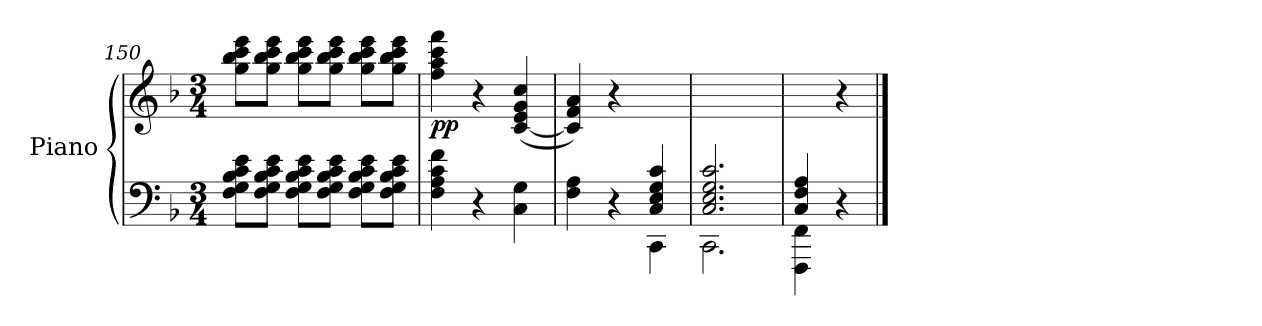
**kern	**kern	**dynam
*part1	*part1	*part1
*staff2	*staff1	*staff1/2
*I"Piano	*	*
*I'Pno	*	*
*clefF4	*clefG2	*
*k[b-]	*k[b-]	*
*M3/4	*M3/4	*
=150	=150	=150
8F\ 8G\ 8B-\ 8c\ 8e\L	8gg\ 8bb-\ 8ccc\ 8eee\L	.
8F\ 8G\ 8B-\ 8c\ 8e\J	8gg\ 8bb-\ 8ccc\ 8eee\J	.
8F\ 8G\ 8B-\ 8c\ 8e\L	8gg\ 8bb-\ 8ccc\ 8eee\L	.
8F\ 8G\ 8B-\ 8c\ 8e\J	8gg\ 8bb-\ 8ccc\ 8eee\J	.
8F\ 8G\ 8B-\ 8c\ 8e\L	8gg\ 8bb-\ 8ccc\ 8eee\L	.
8F\ 8G\ 8B-\ 8c\ 8e\J	8gg\ 8bb-\ 8ccc\ 8eee\J	.
!!LO:LB:g=z
=151	=151	=151
!	!	!LO:DY:b
4F\ 4A\ 4c\ 4f\	4ff\ 4aa\ 4ccc\ 4fff\	pp
4r	4r	.
4C\ 4G\	([4c/ 4e/ 4g/ 4cc/	.
=152	=152	=152
*^	*	*
2ryy	4F\ 4A\	4c/] 4f/ 4a/)	.
.	4r	4r	.
!	!	!	!LO:DY:b
4C/ 4E/ 4G/ 4c/	4CC\	4ryy	other-dynamics
=153	=153	=153	=153
2.C/ 2.E/ 2.G/ 2.c/	2.CC\	2.ryy	.
=154	=154	=154	=154
4C/ 4F/ 4A/	4FFF\ 4FF\	4ryy	.
4ryy	4r	4r	.
*v	*v	*	*
==	==	==
*-	*-	*-
